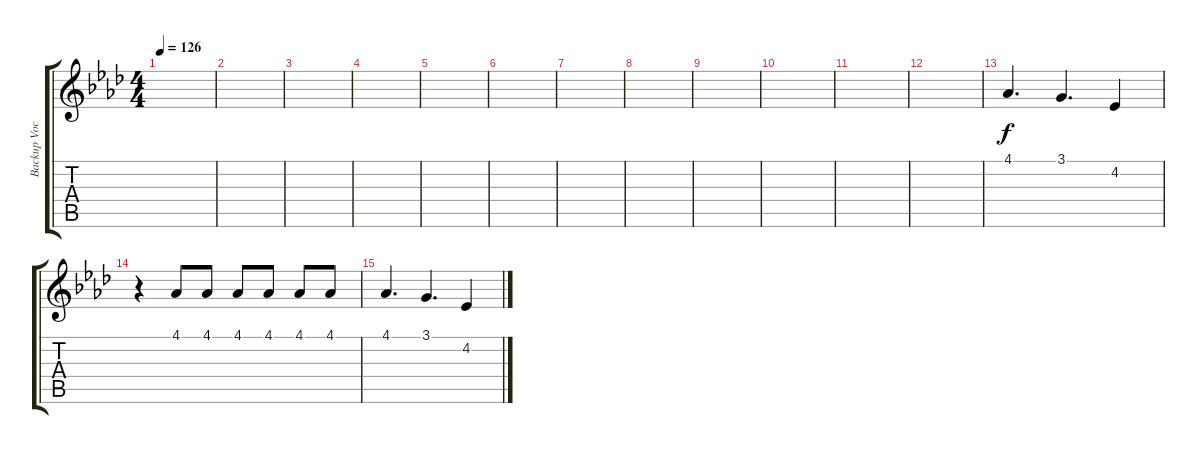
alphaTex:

\track ("Backup Vocals" "Backup Voc") {instrument tenorsax}
\staff {score tabs}
\tuning (E4 B3 G3 D3 A2 E2) {hide}
\ts (4 4)
\tempo 126
\clef g2
\ks ab
|
|
|
|
|
|
|
|
|
|
|
|
4.1.4{d} 3.1.4{d} 4.2.4 |
r.4 4.1.8 4.1.8 4.1.8 4.1.8 4.1.8 4.1.8 |
4.1.4{d} 3.1.4{d} 4.2.4
